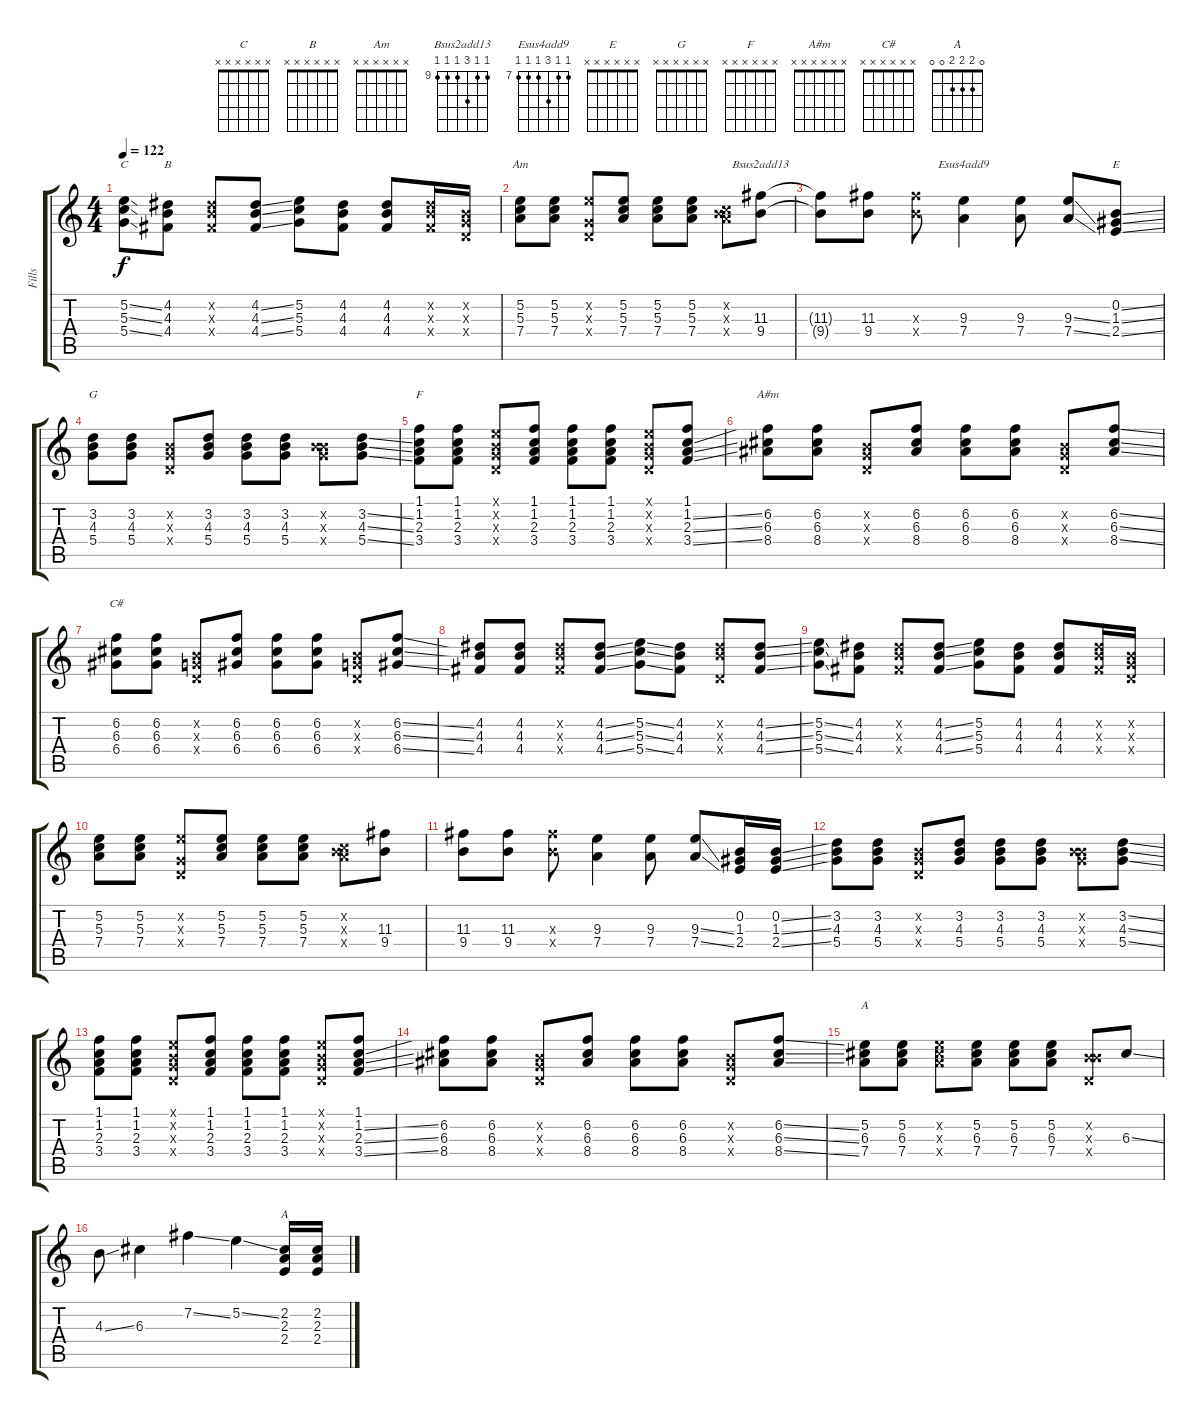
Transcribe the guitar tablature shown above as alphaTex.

\track ("Fills" "Fills") {instrument overdrivenguitar}
\staff {score tabs}
\tuning (E4 B3 G3 D3 A2 E2) {hide}
\chord ("C" x x x x x x) {firstfret 0}
\chord ("B" x x x x x x) {firstfret 0}
\chord ("Am" x x x x x x) {firstfret 0}
\chord ("Bsus2add13" 9 9 11 9 9 9) {firstfret 9}
\chord ("Esus4add9" 7 7 9 7 7 7) {firstfret 7}
\chord ("E" x x x x x x) {firstfret 0}
\chord ("G" x x x x x x) {firstfret 0}
\chord ("F" x x x x x x) {firstfret 0}
\chord ("A#m" x x x x x x) {firstfret 0}
\chord ("C#" x x x x x x) {firstfret 0}
\chord ("A" 5 5 6 7 7 5) {firstfret 5}
\chord ("A" 0 2 2 2 0 0)
\ts (4 4)
\tempo 122
\clef g2
\ks c
(5.2{ss} 5.3{ss} 5.4{ss}).8{ch "C" dy f} (4.2 4.3 4.4).8{ch "B"} (4.2{x} 4.3{x} 4.4{x}).8 (4.2{ss} 4.3{ss} 4.4{ss}).8 (5.2 5.3 5.4).8 (4.2 4.3 4.4).8 (4.2 4.3 4.4).8 (4.2{x} 4.3{x} 4.4{x}).16 (0.2{x} 0.3{x} 0.4{x}).16 |
(5.2 5.3 7.4).8{ch "Am"} (5.2 5.3 7.4).8 (5.2{x} 0.3{x} 0.4{x}).8 (5.2 5.3 7.4).8 (5.2 5.3 7.4).8 (5.2 5.3 7.4).8 (0.2{x} 5.3{x} 7.4{x}).8 (11.3 9.4).8{ch "Bsus2add13" volume 10 balance 8} |
(11.3{t} 9.4{t}).8 (11.3 9.4).8 (11.3{x} 9.4{x}).8 (9.3 7.4).4{ch "Esus4add9"} (9.3 7.4).8 (9.3{ss} 7.4{ss}).8 (0.2{ss} 1.3{ss} 2.4{ss}).8{ch "E" volume 6 balance 5} |
(3.2 4.3 5.4).8{ch "G"} (3.2 4.3 5.4).8 (0.2{x} 0.3{x} 0.4{x}).8 (3.2 4.3 5.4).8 (3.2 4.3 5.4).8 (3.2 4.3 5.4).8 (0.2{x} 4.3{x} 5.4{x}).8 (3.2{ss} 4.3{ss} 5.4{ss}).8 |
(1.1 1.2 2.3 3.4).8{ch "F"} (1.1 1.2 2.3 3.4).8 (0.1{x} 0.2{x} 0.3{x} 0.4{x}).8 (1.1 1.2 2.3 3.4).8 (1.1 1.2 2.3 3.4).8 (1.1 1.2 2.3 3.4).8 (0.1{x} 0.2{x} 0.3{x} 0.4{x}).8 (1.1 1.2{ss} 2.3{ss} 3.4{ss}).8 |
(6.2 6.3 8.4).8{ch "A#m"} (6.2 6.3 8.4).8 (0.2{x} 0.3{x} 0.4{x}).8 (6.2 6.3 8.4).8 (6.2 6.3 8.4).8 (6.2 6.3 8.4).8 (0.2{x} 0.3{x} 0.4{x}).8 (6.2{ss} 6.3{ss} 8.4{ss}).8 |
(6.2 6.3 6.4).8{ch "C#"} (6.2 6.3 6.4).8 (0.2{x} 0.3{x} 0.4{x}).8 (6.2 6.3 6.4).8 (6.2 6.3 6.4).8 (6.2 6.3 6.4).8 (0.2{x} 0.3{x} 0.4{x}).8 (6.2{ss} 6.3{ss} 6.4{ss}).8 |
(4.2 4.3 4.4).8 (4.2 4.3 4.4).8 (4.2{x} 4.3{x} 4.4{x}).8 (4.2{ss} 4.3{ss} 4.4{ss}).8 (5.2{ss} 5.3{ss} 5.4{ss}).8 (4.2 4.3 4.4).8 (4.2{x} 4.3{x} 0.4{x}).8 (4.2{ss} 4.3{ss} 4.4{ss}).8 |
(5.2{ss} 5.3{ss} 5.4{ss}).8 (4.2 4.3 4.4).8 (4.2{x} 4.3{x} 4.4{x}).8 (4.2{ss} 4.3{ss} 4.4{ss}).8 (5.2 5.3 5.4).8 (4.2 4.3 4.4).8 (4.2 4.3 4.4).8 (4.2{x} 4.3{x} 4.4{x}).16 (0.2{x} 0.3{x} 0.4{x}).16 |
(5.2 5.3 7.4).8 (5.2 5.3 7.4).8 (5.2{x} 0.3{x} 0.4{x}).8 (5.2 5.3 7.4).8 (5.2 5.3 7.4).8 (5.2 5.3 7.4).8 (0.2{x} 5.3{x} 7.4{x}).8 (11.3 9.4).8{volume 10 balance 8} |
(11.3 9.4).8 (11.3 9.4).8 (11.3{x} 9.4{x}).8 (9.3 7.4).4 (9.3 7.4).8 (9.3{ss} 7.4{ss}).8 (0.2 1.3 2.4).16{volume 6 balance 5} (0.2{ss} 1.3{ss} 2.4{ss}).16 |
(3.2 4.3 5.4).8 (3.2 4.3 5.4).8 (0.2{x} 0.3{x} 0.4{x}).8 (3.2 4.3 5.4).8 (3.2 4.3 5.4).8 (3.2 4.3 5.4).8 (0.2{x} 4.3{x} 5.4{x}).8 (3.2{ss} 4.3{ss} 5.4{ss}).8 |
(1.1 1.2 2.3 3.4).8 (1.1 1.2 2.3 3.4).8 (0.1{x} 0.2{x} 0.3{x} 0.4{x}).8 (1.1 1.2 2.3 3.4).8 (1.1 1.2 2.3 3.4).8 (1.1 1.2 2.3 3.4).8 (0.1{x} 0.2{x} 0.3{x} 0.4{x}).8 (1.1 1.2{ss} 2.3{ss} 3.4{ss}).8 |
(6.2 6.3 8.4).8 (6.2 6.3 8.4).8 (0.2{x} 0.3{x} 0.4{x}).8 (6.2 6.3 8.4).8 (6.2 6.3 8.4).8 (6.2 6.3 8.4).8 (0.2{x} 0.3{x} 0.4{x}).8 (6.2{ss} 6.3{ss} 8.4{ss}).8 |
(5.2 6.3 7.4).8{ch "A"} (5.2 6.3 7.4).8 (5.2{x} 6.3{x} 7.4{x}).8 (5.2 6.3 7.4).8 (5.2 6.3 7.4).8 (5.2 6.3 7.4).8 (0.2{x} 4.3{x} 0.4{x}).8 6.3{ss}.8{volume 10 balance 8} |
4.3{ss}.8 6.3.4 7.2{ss}.4 5.2{ss}.4 (2.2 2.3 2.4).16{ch "A" volume 6 balance 5} (2.2{ss} 2.3{ss} 2.4{ss}).16
